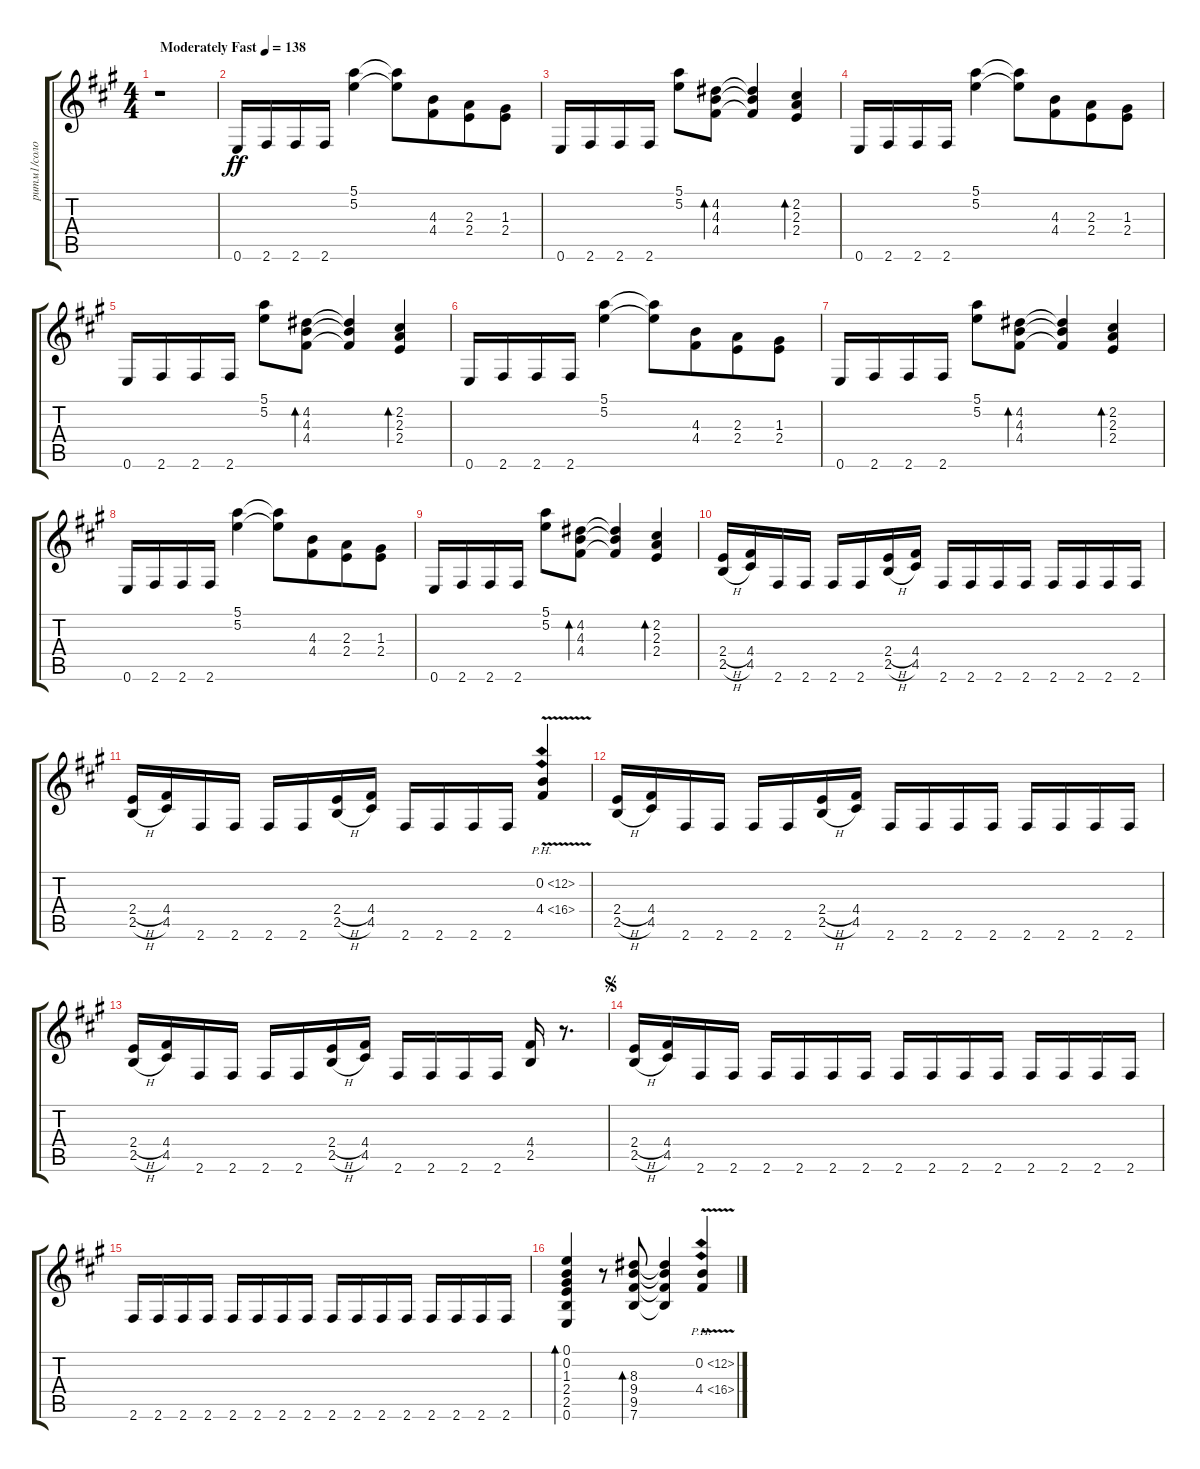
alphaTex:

\track ("ритм1/соло" "ритм1/соло") {instrument overdrivenguitar}
\staff {score tabs}
\tuning (E4 B3 G3 D3 A2 E2) {hide}
\ts (4 4)
\tempo (138 "Moderately Fast")
\clef g2
\ks f#minor
r.1{dy ff instrument overdrivenguitar} |
0.6.16 2.6.16 2.6.16 2.6.16 (5.1 5.2).4 (5.1{t} 5.2{t}).8 (4.3 4.4).8{beam merge} (2.3 2.4).8 (1.3 2.4).8 |
0.6.16 2.6.16 2.6.16 2.6.16 (5.1 5.2).8 (4.2 4.3 4.4).8{bd 60} (4.2{t} 4.3{t} 4.4{t}).4 (2.2 2.3 2.4).4{bd 60} |
0.6.16 2.6.16 2.6.16 2.6.16 (5.1 5.2).4 (5.1{t} 5.2{t}).8 (4.3 4.4).8{beam merge} (2.3 2.4).8 (1.3 2.4).8 |
0.6.16 2.6.16 2.6.16 2.6.16 (5.1 5.2).8 (4.2 4.3 4.4).8{bd 60} (4.2{t} 4.3{t} 4.4{t}).4 (2.2 2.3 2.4).4{bd 60} |
0.6.16 2.6.16 2.6.16 2.6.16 (5.1 5.2).4 (5.1{t} 5.2{t}).8 (4.3 4.4).8{beam merge} (2.3 2.4).8 (1.3 2.4).8 |
0.6.16 2.6.16 2.6.16 2.6.16 (5.1 5.2).8 (4.2 4.3 4.4).8{bd 60} (4.2{t} 4.3{t} 4.4{t}).4 (2.2 2.3 2.4).4{bd 60} |
0.6.16 2.6.16 2.6.16 2.6.16 (5.1 5.2).4 (5.1{t} 5.2{t}).8 (4.3 4.4).8{beam merge} (2.3 2.4).8 (1.3 2.4).8 |
0.6.16 2.6.16 2.6.16 2.6.16 (5.1 5.2).8 (4.2 4.3 4.4).8{bd 60} (4.2{t} 4.3{t} 4.4{t}).4 (2.2 2.3 2.4).4{bd 60} |
(2.4{h} 2.5{h}).16 (4.4 4.5).16 2.6.16 2.6.16 2.6.16 2.6.16 (2.4{h} 2.5{h}).16 (4.4 4.5).16 2.6.16 2.6.16 2.6.16 2.6.16 2.6.16 2.6.16 2.6.16 2.6.16 |
(2.4{h} 2.5{h}).16 (4.4 4.5).16 2.6.16 2.6.16 2.6.16 2.6.16 (2.4{h} 2.5{h}).16 (4.4 4.5).16 2.6.16 2.6.16 2.6.16 2.6.16 (0.2{ph 12 v} 4.4{ph 12 v}).4 |
(2.4{h} 2.5{h}).16 (4.4 4.5).16 2.6.16 2.6.16 2.6.16 2.6.16 (2.4{h} 2.5{h}).16 (4.4 4.5).16 2.6.16 2.6.16 2.6.16 2.6.16 2.6.16 2.6.16 2.6.16 2.6.16 |
(2.4{h} 2.5{h}).16 (4.4 4.5).16 2.6.16 2.6.16 2.6.16 2.6.16 (2.4{h} 2.5{h}).16 (4.4 4.5).16 2.6.16 2.6.16 2.6.16 2.6.16 (4.4 2.5).16 r.8{d} |
\jump segno
(2.4{h} 2.5{h}).16 (4.4 4.5).16 2.6.16 2.6.16 2.6.16 2.6.16 2.6.16 2.6.16 2.6.16 2.6.16 2.6.16 2.6.16 2.6.16 2.6.16 2.6.16 2.6.16 |
2.6.16 2.6.16 2.6.16 2.6.16 2.6.16 2.6.16 2.6.16 2.6.16 2.6.16 2.6.16 2.6.16 2.6.16 2.6.16 2.6.16 2.6.16 2.6.16 |
(0.1 0.2 1.3 2.4 2.5 0.6).4{bd 60} r.8 (8.3 9.4 9.5 7.6).8{bd 60} (8.3{t} 9.4{t} 9.5{t} 7.6{t}).4 (0.2{ph 12 v} 4.4{ph 12 v}).4
